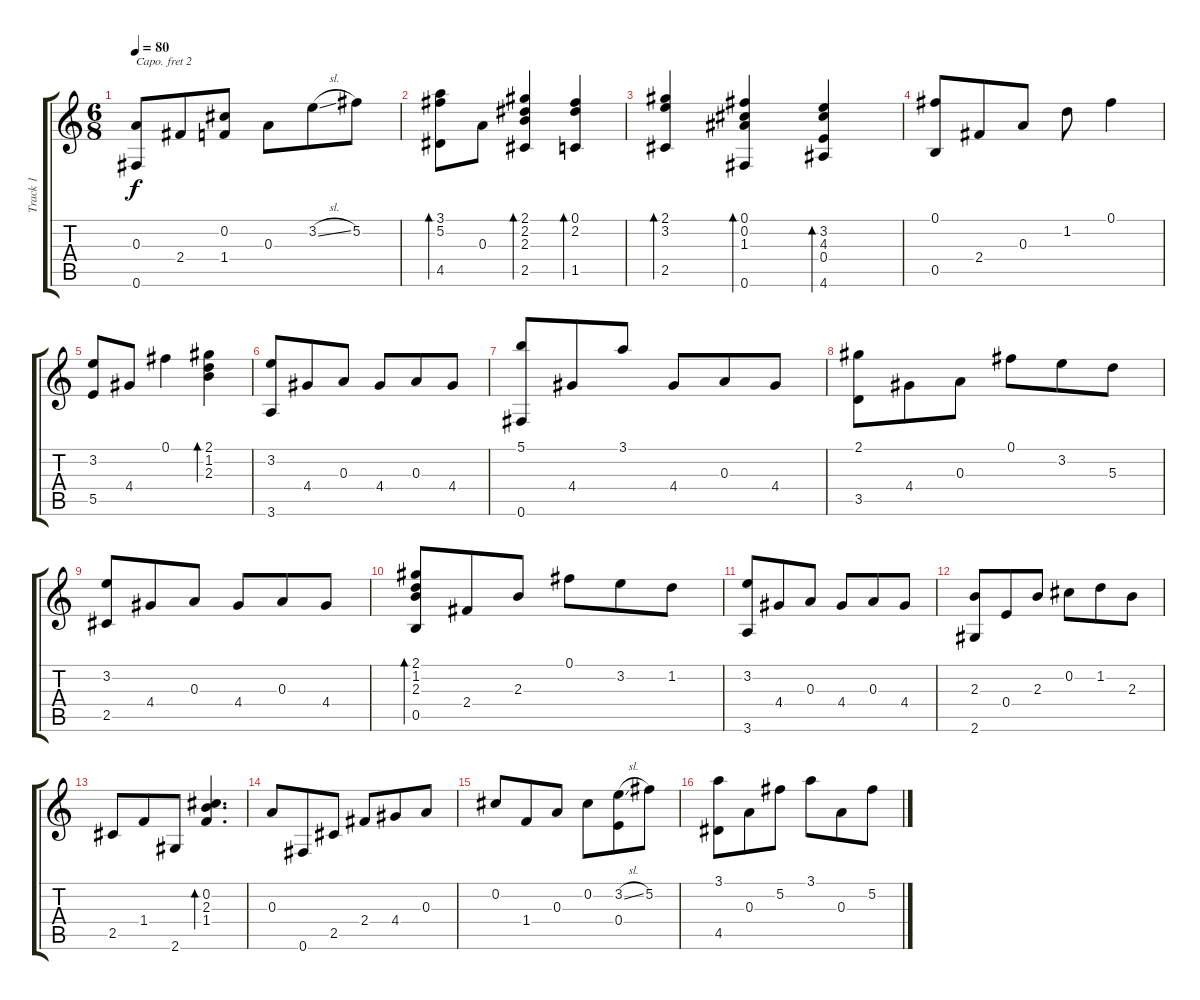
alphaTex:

\track ("Track 1" "Track 1") {instrument acousticguitarsteel}
\staff {score tabs}
\capo 2
\tuning (E4 B3 G3 D3 A2 E2) {hide}
\ts (6 8)
\tempo 80
\clef g2
\ks c
(0.3 0.6).8{dy f} 2.4.8 (0.2 1.4).8 0.3.8 3.2{sl}.8 5.2.8 |
(3.1 5.2 4.5).8{bd 480} 0.3.8 (2.1 2.2 2.3 2.5).4{bd 480} (0.1 2.2 1.5).4{bd 480} |
(2.1 3.2 2.5).4{bd 480} (0.1 0.2 1.3 0.6).4{bd 480} (3.2 4.3 0.4 4.6).4{bd 480} |
(0.1 0.5).8 2.4.8 0.3.8 1.2.8 0.1.4 |
(3.2 5.5).8 4.4.8 0.1.4 (2.1 1.2 2.3).4{bd 480} |
(3.2 3.6).8 4.4.8 0.3.8 4.4.8 0.3.8 4.4.8 |
(5.1 0.6).8 4.4.8 3.1.8 4.4.8 0.3.8 4.4.8 |
(2.1 3.5).8 4.4.8 0.3.8 0.1.8 3.2.8 5.3.8 |
(3.2 2.5).8 4.4.8 0.3.8 4.4.8 0.3.8 4.4.8 |
(2.1 1.2 2.3 0.5).8{bd 480} 2.4.8 2.3.8 0.1.8 3.2.8 1.2.8 |
(3.2 3.6).8 4.4.8 0.3.8 4.4.8 0.3.8 4.4.8 |
(2.3 2.6).8 0.4.8 2.3.8 0.2.8 1.2.8 2.3.8 |
2.5.8 1.4.8 2.6.8 (0.2 2.3 1.4).4{d bd 480} |
0.3.8 0.6.8 2.5.8 2.4.8 4.4.8 0.3.8 |
0.2.8 1.4.8 0.3.8 0.2.8 (3.2{sl} 0.4).8 5.2.8 |
(3.1 4.5).8 0.3.8 5.2.8 3.1.8 0.3.8 5.2.8
